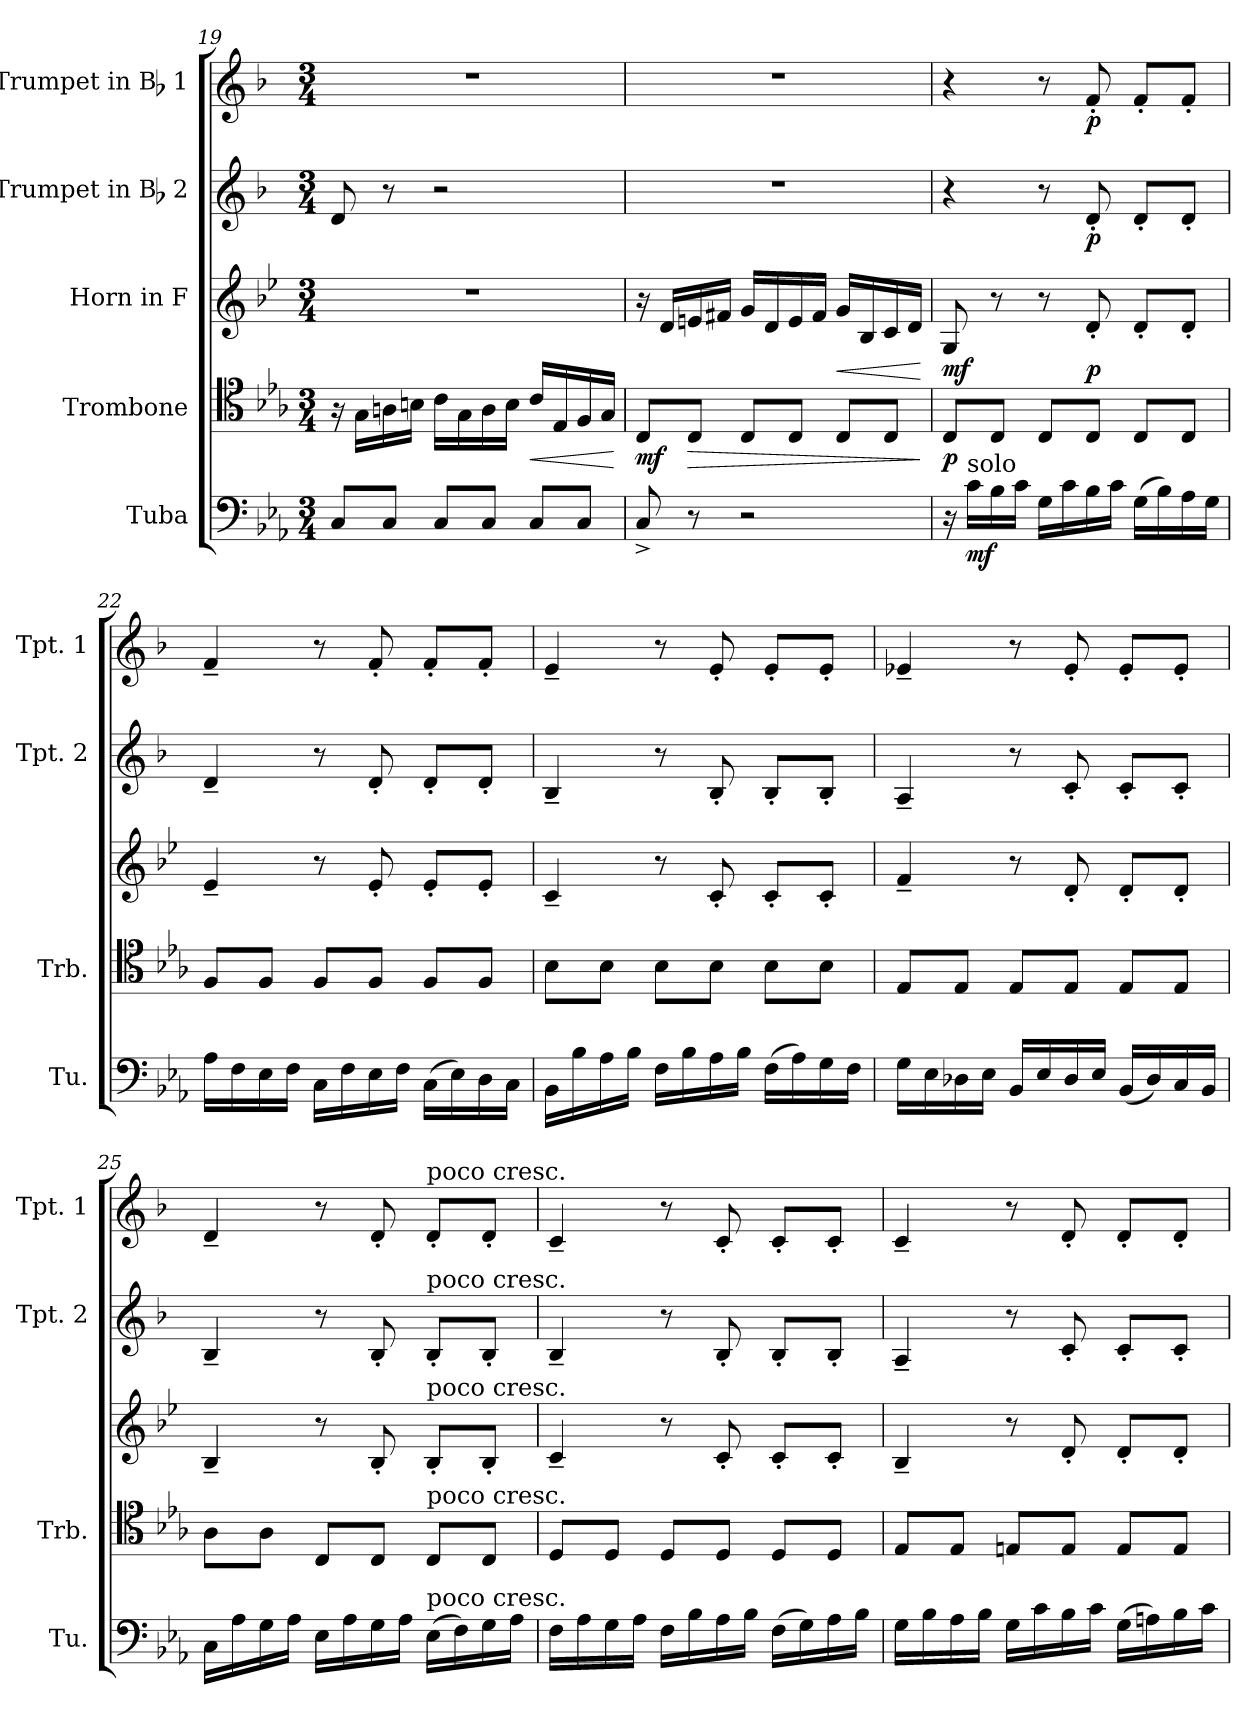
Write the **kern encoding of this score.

**kern	**dynam	**kern	**dynam	**kern	**dynam	**kern	**dynam	**kern	**dynam
*part5	*part5	*part4	*part4	*part3	*part3	*part2	*part2	*part1	*part1
*staff5	*staff5	*staff4	*staff4	*staff3	*staff3	*staff2	*staff2	*staff1	*staff1
*I"Tuba	*	*I"Trombone	*	*I"Horn in F	*	*I"Trumpet in Bb 2	*	*I"Trumpet in Bb 1	*
*I'Tu.	*	*I'Trb.	*	*	*	*I'Tpt. 2	*	*I'Tpt. 1	*
*clefF4	*	*clefC4	*	*clefG2	*	*clefG2	*	*clefG2	*
*	*	*	*	*ITrd4c7	*	*ITrd1c2	*	*ITrd1c2	*
*k[b-e-a-]	*	*k[b-e-a-]	*	*k[b-e-a-]	*	*k[b-e-a-]	*	*k[b-e-a-]	*
*M3/4	*	*M3/4	*	*M3/4	*	*M3/4	*	*M3/4	*
=19	=19	=19	=19	=19	=19	=19	=19	=19	=19
8C/L	.	16r	.	2.r	.	8c/	.	2.r	.
.	.	16G\LL	.	.	.	.	.	.	.
8C/J	.	16An\	.	.	.	8r	.	.	.
.	.	16Bn\JJ	.	.	.	.	.	.	.
8C/L	.	16c\LL	.	.	.	2r	.	.	.
.	.	16G\	.	.	.	.	.	.	.
8C/J	.	16A\	.	.	.	.	.	.	.
.	.	16B\JJ	.	.	.	.	.	.	.
!	!	!	!LO:HP:b	!	!	!	!	!	!
8C/L	.	16c/LL	<	.	.	.	.	.	.
.	.	16E-/	.	.	.	.	.	.	.
8C/J	.	16F/	.	.	.	.	.	.	.
.	.	16G/JJ	.	.	.	.	.	.	.
.	.	.	[	.	.	.	.	.	.
!!LO:LB:g=z
=20	=20	=20	=20	=20	=20	=20	=20	=20	=20
!	!	!	!LO:DY:b	!	!	!	!	!	!
8C^/	.	8C/L	mf	16r	.	2.r	.	2.r	.
.	.	.	.	16G/LL	.	.	.	.	.
!	!	!	!LO:HP:b	!	!	!	!	!	!
8r	.	8C/J	>	16An/	.	.	.	.	.
.	.	.	.	16Bn/JJ	.	.	.	.	.
2r	.	8C/L	.	16c/LL	.	.	.	.	.
.	.	.	.	16G/	.	.	.	.	.
.	.	8C/J	.	16A/	.	.	.	.	.
.	.	.	.	16B/JJ	.	.	.	.	.
!	!	!	!	!	!LO:HP:b	!	!	!	!
.	.	8C/L	.	16c/LL	<	.	.	.	.
.	.	.	.	16E-/	.	.	.	.	.
.	.	8C/J	.	16F/	.	.	.	.	.
.	.	.	.	16G/JJ	.	.	.	.	.
.	.	.	]	.	[	.	.	.	.
=21	=21	=21	=21	=21	=21	=21	=21	=21	=21
!	!	!	!LO:DY:b	!	!LO:DY:b	!	!	!	!
16r	.	8C/L	p	8C/	mf	4r	.	4r	.
!LO:TX:a:t=solo	!	!	!	!	!	!	!	!	!
!	!LO:DY:b	!	!	!	!	!	!	!	!
16c\LL	mf	.	.	.	.	.	.	.	.
16B-\	.	8C/J	.	8r	.	.	.	.	.
16c\JJ	.	.	.	.	.	.	.	.	.
16G\LL	.	8C/L	.	8r	.	8r	.	8r	.
16c\	.	.	.	.	.	.	.	.	.
!	!	!	!	!	!LO:DY:b	!	!LO:DY:b	!	!LO:DY:b
16B-\	.	8C/J	.	8G'/	p	8c'/	p	8e-'/	p
16c\JJ	.	.	.	.	.	.	.	.	.
(16G\LL	.	8C/L	.	8G'/L	.	8c'/L	.	8e-'/L	.
16B-\)	.	.	.	.	.	.	.	.	.
16A-\	.	8C/J	.	8G'/J	.	8c'/J	.	8e-'/J	.
16G\JJ	.	.	.	.	.	.	.	.	.
=22	=22	=22	=22	=22	=22	=22	=22	=22	=22
16A-\LL	.	8F/L	.	4A-~/	.	4c~/	.	4e-~/	.
16F\	.	.	.	.	.	.	.	.	.
16E-\	.	8F/J	.	.	.	.	.	.	.
16F\JJ	.	.	.	.	.	.	.	.	.
16C\LL	.	8F/L	.	8r	.	8r	.	8r	.
16F\	.	.	.	.	.	.	.	.	.
16E-\	.	8F/J	.	8A-'/	.	8c'/	.	8e-'/	.
16F\JJ	.	.	.	.	.	.	.	.	.
(16C\LL	.	8F/L	.	8A-'/L	.	8c'/L	.	8e-'/L	.
16E-\)	.	.	.	.	.	.	.	.	.
16D\	.	8F/J	.	8A-'/J	.	8c'/J	.	8e-'/J	.
16C\JJ	.	.	.	.	.	.	.	.	.
!!LO:PB:g=z
=23	=23	=23	=23	=23	=23	=23	=23	=23	=23
16BB-\LL	.	8B-\L	.	4F~/	.	4A-~/	.	4d~/	.
16B-\	.	.	.	.	.	.	.	.	.
16A-\	.	8B-\J	.	.	.	.	.	.	.
16B-\JJ	.	.	.	.	.	.	.	.	.
16F\LL	.	8B-\L	.	8r	.	8r	.	8r	.
16B-\	.	.	.	.	.	.	.	.	.
16A-\	.	8B-\J	.	8F'/	.	8A-'/	.	8d'/	.
16B-\JJ	.	.	.	.	.	.	.	.	.
(16F\LL	.	8B-\L	.	8F'/L	.	8A-'/L	.	8d'/L	.
16A-\)	.	.	.	.	.	.	.	.	.
16G\	.	8B-\J	.	8F'/J	.	8A-'/J	.	8d'/J	.
16F\JJ	.	.	.	.	.	.	.	.	.
=24	=24	=24	=24	=24	=24	=24	=24	=24	=24
16G\LL	.	8E-/L	.	4B-~/	.	4G~/	.	4d-X~/	.
16E-\	.	.	.	.	.	.	.	.	.
16D-X\	.	8E-/J	.	.	.	.	.	.	.
16E-\JJ	.	.	.	.	.	.	.	.	.
16BB-/LL	.	8E-/L	.	8r	.	8r	.	8r	.
16E-/	.	.	.	.	.	.	.	.	.
16D-/	.	8E-/J	.	8G'/	.	8B-'/	.	8d-'/	.
16E-/JJ	.	.	.	.	.	.	.	.	.
(16BB-/LL	.	8E-/L	.	8G'/L	.	8B-'/L	.	8d-'/L	.
16D-/)	.	.	.	.	.	.	.	.	.
16C/	.	8E-/J	.	8G'/J	.	8B-'/J	.	8d-'/J	.
16BB-/JJ	.	.	.	.	.	.	.	.	.
=25	=25	=25	=25	=25	=25	=25	=25	=25	=25
16C\LL	.	8A-\L	.	4E-~/	.	4A-~/	.	4c~/	.
16A-\	.	.	.	.	.	.	.	.	.
16G\	.	8A-\J	.	.	.	.	.	.	.
16A-\JJ	.	.	.	.	.	.	.	.	.
16E-\LL	.	8C/L	.	8r	.	8r	.	8r	.
16A-\	.	.	.	.	.	.	.	.	.
16G\	.	8C/J	.	8E-'/	.	8A-'/	.	8c'/	.
16A-\JJ	.	.	.	.	.	.	.	.	.
!	!	!	!	!	!	!	!	!LO:TX:a:t=poco cresc.	!
!	!	!	!	!	!	!LO:TX:a:t=poco cresc.	!	!	!
!	!	!	!	!LO:TX:a:t=poco cresc.	!	!	!	!	!
!	!	!LO:TX:a:t=poco cresc.	!	!	!	!	!	!	!
!LO:TX:a:t=poco cresc.	!	!	!	!	!	!	!	!	!
(16E-\LL	.	8C/L	.	8E-'/L	.	8A-'/L	.	8c'/L	.
16F\)	.	.	.	.	.	.	.	.	.
16G\	.	8C/J	.	8E-'/J	.	8A-'/J	.	8c'/J	.
16A-\JJ	.	.	.	.	.	.	.	.	.
!!LO:LB:g=z
=26	=26	=26	=26	=26	=26	=26	=26	=26	=26
16F\LL	.	8D/L	.	4F~/	.	4A-~/	.	4B-~/	.
16A-\	.	.	.	.	.	.	.	.	.
16G\	.	8D/J	.	.	.	.	.	.	.
16A-\JJ	.	.	.	.	.	.	.	.	.
16F\LL	.	8D/L	.	8r	.	8r	.	8r	.
16B-\	.	.	.	.	.	.	.	.	.
16A-\	.	8D/J	.	8F'/	.	8A-'/	.	8B-'/	.
16B-\JJ	.	.	.	.	.	.	.	.	.
(16F\LL	.	8D/L	.	8F'/L	.	8A-'/L	.	8B-'/L	.
16G\)	.	.	.	.	.	.	.	.	.
16A-\	.	8D/J	.	8F'/J	.	8A-'/J	.	8B-'/J	.
16B-\JJ	.	.	.	.	.	.	.	.	.
=27	=27	=27	=27	=27	=27	=27	=27	=27	=27
16G\LL	.	8E-/L	.	4E-~/	.	4G~/	.	4B-~/	.
16B-\	.	.	.	.	.	.	.	.	.
16A-\	.	8E-/J	.	.	.	.	.	.	.
16B-\JJ	.	.	.	.	.	.	.	.	.
16G\LL	.	8En/L	.	8r	.	8r	.	8r	.
16c\	.	.	.	.	.	.	.	.	.
16B-\	.	8E/J	.	8G'/	.	8B-'/	.	8c'/	.
16c\JJ	.	.	.	.	.	.	.	.	.
(16G\LL	.	8E/L	.	8G'/L	.	8B-'/L	.	8c'/L	.
16An\)	.	.	.	.	.	.	.	.	.
16B-\	.	8E/J	.	8G'/J	.	8B-'/J	.	8c'/J	.
16c\JJ	.	.	.	.	.	.	.	.	.
=	=	=	=	=	=	=	=	=	=
*-	*-	*-	*-	*-	*-	*-	*-	*-	*-
